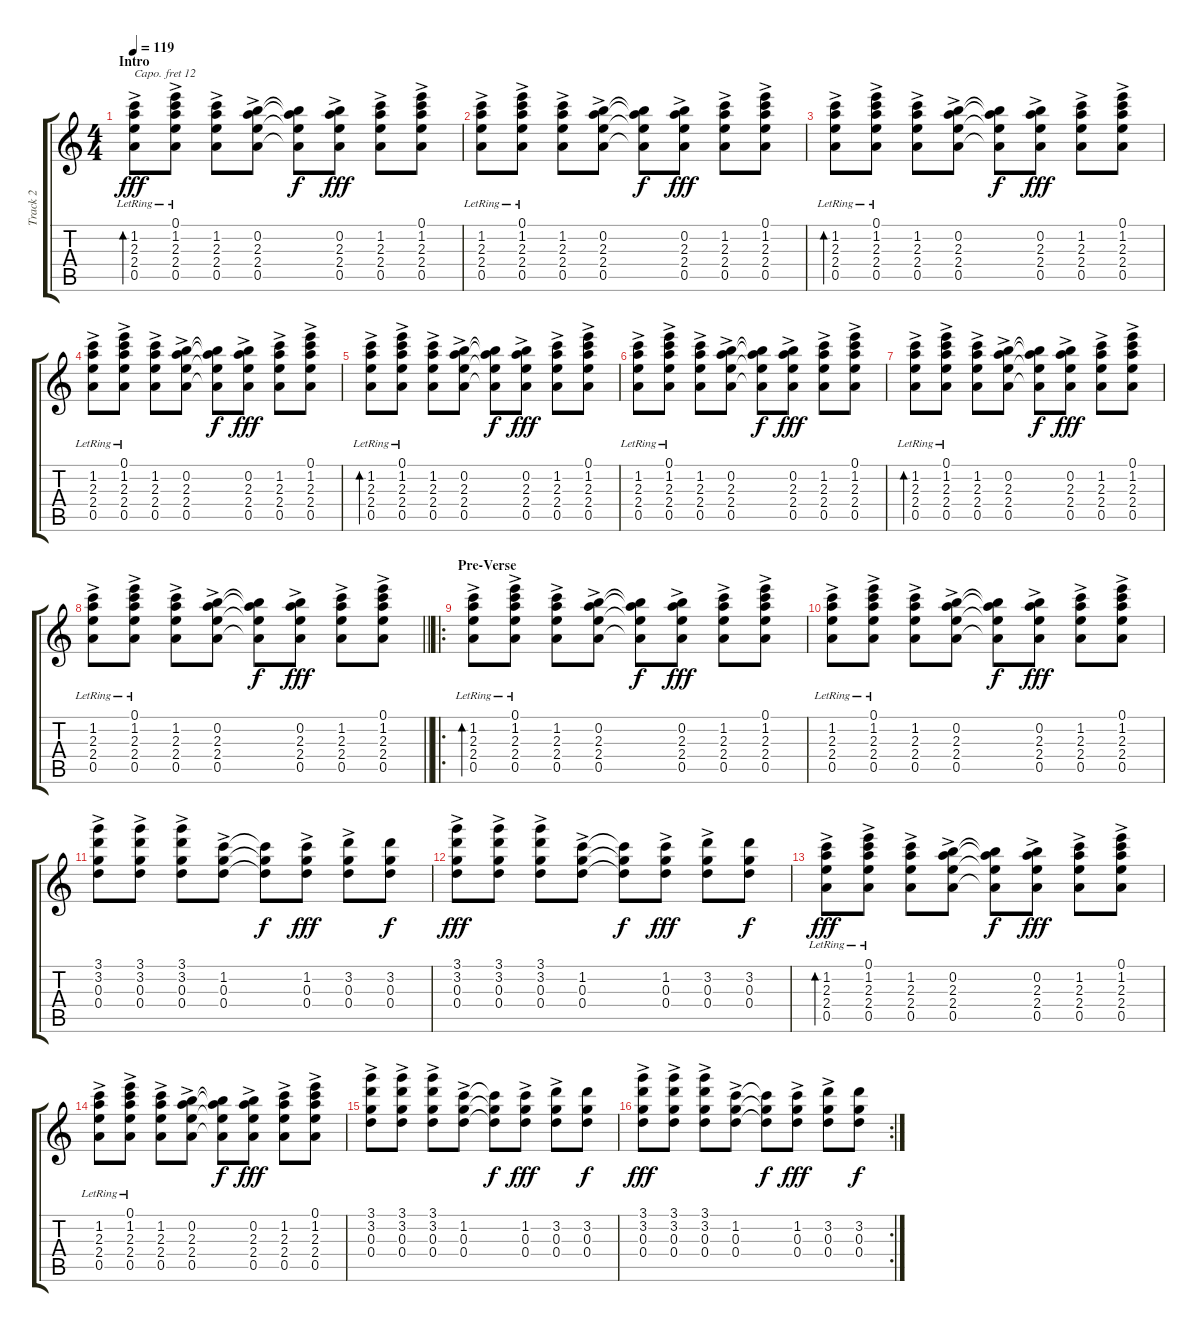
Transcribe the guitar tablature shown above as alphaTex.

\track ("Track 2" "Track 2") {instrument acousticguitarsteel}
\staff {score tabs}
\capo 12
\tuning (E4 B3 G3 D3 A2 E2) {hide}
\ts (4 4)
\section ("" "Intro")
\tempo 119
\clef g2
\ks c
(1.2{ac lr} 2.3{lr} 2.4{lr} 0.5{lr}).8{bd 60 dy fff instrument acousticguitarsteel} (0.1{ac} 1.2 2.3 2.4{lr} 0.5{lr}).8 (1.2{ac} 2.3 2.4 0.5).8 (0.2{ac} 2.3 2.4 0.5).8 (0.2{t} 2.3{t} 2.4{t} 0.5{t}).8{dy f} (0.2{ac} 2.3 2.4 0.5).8{dy fff} (1.2{ac} 2.3 2.4 0.5).8 (0.1{ac} 1.2 2.3 2.4 0.5).8 |
(1.2{ac lr} 2.3{lr} 2.4{lr} 0.5{lr}).8 (0.1{ac} 1.2 2.3 2.4{lr} 0.5{lr}).8 (1.2{ac} 2.3 2.4 0.5).8 (0.2{ac} 2.3 2.4 0.5).8 (0.2{t} 2.3{t} 2.4{t} 0.5{t}).8{dy f} (0.2{ac} 2.3 2.4 0.5).8{dy fff} (1.2{ac} 2.3 2.4 0.5).8 (0.1{ac} 1.2 2.3 2.4 0.5).8 |
(1.2{ac lr} 2.3{lr} 2.4{lr} 0.5{lr}).8{bd 60} (0.1{ac} 1.2 2.3 2.4{lr} 0.5{lr}).8 (1.2{ac} 2.3 2.4 0.5).8 (0.2{ac} 2.3 2.4 0.5).8 (0.2{t} 2.3{t} 2.4{t} 0.5{t}).8{dy f} (0.2{ac} 2.3 2.4 0.5).8{dy fff} (1.2{ac} 2.3 2.4 0.5).8 (0.1{ac} 1.2 2.3 2.4 0.5).8 |
(1.2{ac lr} 2.3{lr} 2.4{lr} 0.5{lr}).8 (0.1{ac} 1.2 2.3 2.4{lr} 0.5{lr}).8 (1.2{ac} 2.3 2.4 0.5).8 (0.2{ac} 2.3 2.4 0.5).8 (0.2{t} 2.3{t} 2.4{t} 0.5{t}).8{dy f} (0.2{ac} 2.3 2.4 0.5).8{dy fff} (1.2{ac} 2.3 2.4 0.5).8 (0.1{ac} 1.2 2.3 2.4 0.5).8 |
(1.2{ac lr} 2.3{lr} 2.4{lr} 0.5{lr}).8{bd 60} (0.1{ac} 1.2 2.3 2.4{lr} 0.5{lr}).8 (1.2{ac} 2.3 2.4 0.5).8 (0.2{ac} 2.3 2.4 0.5).8 (0.2{t} 2.3{t} 2.4{t} 0.5{t}).8{dy f} (0.2{ac} 2.3 2.4 0.5).8{dy fff} (1.2{ac} 2.3 2.4 0.5).8 (0.1{ac} 1.2 2.3 2.4 0.5).8 |
(1.2{ac lr} 2.3{lr} 2.4{lr} 0.5{lr}).8 (0.1{ac} 1.2 2.3 2.4{lr} 0.5{lr}).8 (1.2{ac} 2.3 2.4 0.5).8 (0.2{ac} 2.3 2.4 0.5).8 (0.2{t} 2.3{t} 2.4{t} 0.5{t}).8{dy f} (0.2{ac} 2.3 2.4 0.5).8{dy fff} (1.2{ac} 2.3 2.4 0.5).8 (0.1{ac} 1.2 2.3 2.4 0.5).8 |
(1.2{ac lr} 2.3{lr} 2.4{lr} 0.5{lr}).8{bd 60} (0.1{ac} 1.2 2.3 2.4{lr} 0.5{lr}).8 (1.2{ac} 2.3 2.4 0.5).8 (0.2{ac} 2.3 2.4 0.5).8 (0.2{t} 2.3{t} 2.4{t} 0.5{t}).8{dy f} (0.2{ac} 2.3 2.4 0.5).8{dy fff} (1.2{ac} 2.3 2.4 0.5).8 (0.1{ac} 1.2 2.3 2.4 0.5).8 |
\barLineRight lightlight
(1.2{ac lr} 2.3{lr} 2.4{lr} 0.5{lr}).8 (0.1{ac} 1.2 2.3 2.4{lr} 0.5{lr}).8 (1.2{ac} 2.3 2.4 0.5).8 (0.2{ac} 2.3 2.4 0.5).8 (0.2{t} 2.3{t} 2.4{t} 0.5{t}).8{dy f} (0.2{ac} 2.3 2.4 0.5).8{dy fff} (1.2{ac} 2.3 2.4 0.5).8 (0.1{ac} 1.2 2.3 2.4 0.5).8 |
\ro
\section ("" "Pre-Verse")
(1.2{ac lr} 2.3{lr} 2.4{lr} 0.5{lr}).8{bd 60} (0.1{ac} 1.2 2.3 2.4{lr} 0.5{lr}).8 (1.2{ac} 2.3 2.4 0.5).8 (0.2{ac} 2.3 2.4 0.5).8 (0.2{t} 2.3{t} 2.4{t} 0.5{t}).8{dy f} (0.2{ac} 2.3 2.4 0.5).8{dy fff} (1.2{ac} 2.3 2.4 0.5).8 (0.1{ac} 1.2 2.3 2.4 0.5).8 |
(1.2{ac lr} 2.3{lr} 2.4{lr} 0.5{lr}).8 (0.1{ac} 1.2 2.3 2.4{lr} 0.5{lr}).8 (1.2{ac} 2.3 2.4 0.5).8 (0.2{ac} 2.3 2.4 0.5).8 (0.2{t} 2.3{t} 2.4{t} 0.5{t}).8{dy f} (0.2{ac} 2.3 2.4 0.5).8{dy fff} (1.2{ac} 2.3 2.4 0.5).8 (0.1{ac} 1.2 2.3 2.4 0.5).8 |
(3.1 3.2{ac} 0.3 0.4).8 (3.1 3.2{ac} 0.3 0.4).8 (3.1 3.2{ac} 0.3 0.4).8 (1.2{ac} 0.3 0.4).8 (1.2{t} 0.3{t} 0.4{t}).8{dy f} (1.2{ac} 0.3 0.4).8{dy fff} (3.2{ac} 0.3 0.4).8 (3.2 0.3 0.4).8{dy f} |
(3.1 3.2{ac} 0.3 0.4).8{dy fff} (3.1 3.2{ac} 0.3 0.4).8 (3.1 3.2{ac} 0.3 0.4).8 (1.2{ac} 0.3 0.4).8 (1.2{t} 0.3{t} 0.4{t}).8{dy f} (1.2{ac} 0.3 0.4).8{dy fff} (3.2{ac} 0.3 0.4).8 (3.2 0.3 0.4).8{dy f} |
(1.2{ac lr} 2.3{lr} 2.4{lr} 0.5{lr}).8{bd 60 dy fff} (0.1{ac} 1.2 2.3 2.4{lr} 0.5{lr}).8 (1.2{ac} 2.3 2.4 0.5).8 (0.2{ac} 2.3 2.4 0.5).8 (0.2{t} 2.3{t} 2.4{t} 0.5{t}).8{dy f} (0.2{ac} 2.3 2.4 0.5).8{dy fff} (1.2{ac} 2.3 2.4 0.5).8 (0.1{ac} 1.2 2.3 2.4 0.5).8 |
(1.2{ac lr} 2.3{lr} 2.4{lr} 0.5{lr}).8 (0.1{ac} 1.2 2.3 2.4{lr} 0.5{lr}).8 (1.2{ac} 2.3 2.4 0.5).8 (0.2{ac} 2.3 2.4 0.5).8 (0.2{t} 2.3{t} 2.4{t} 0.5{t}).8{dy f} (0.2{ac} 2.3 2.4 0.5).8{dy fff} (1.2{ac} 2.3 2.4 0.5).8 (0.1{ac} 1.2 2.3 2.4 0.5).8 |
(3.1 3.2{ac} 0.3 0.4).8 (3.1 3.2{ac} 0.3 0.4).8 (3.1 3.2{ac} 0.3 0.4).8 (1.2{ac} 0.3 0.4).8 (1.2{t} 0.3{t} 0.4{t}).8{dy f} (1.2{ac} 0.3 0.4).8{dy fff} (3.2{ac} 0.3 0.4).8 (3.2 0.3 0.4).8{dy f} |
\rc 2
(3.1 3.2{ac} 0.3 0.4).8{dy fff} (3.1 3.2{ac} 0.3 0.4).8 (3.1 3.2{ac} 0.3 0.4).8 (1.2{ac} 0.3 0.4).8 (1.2{t} 0.3{t} 0.4{t}).8{dy f} (1.2{ac} 0.3 0.4).8{dy fff} (3.2{ac} 0.3 0.4).8 (3.2 0.3 0.4).8{dy f}
